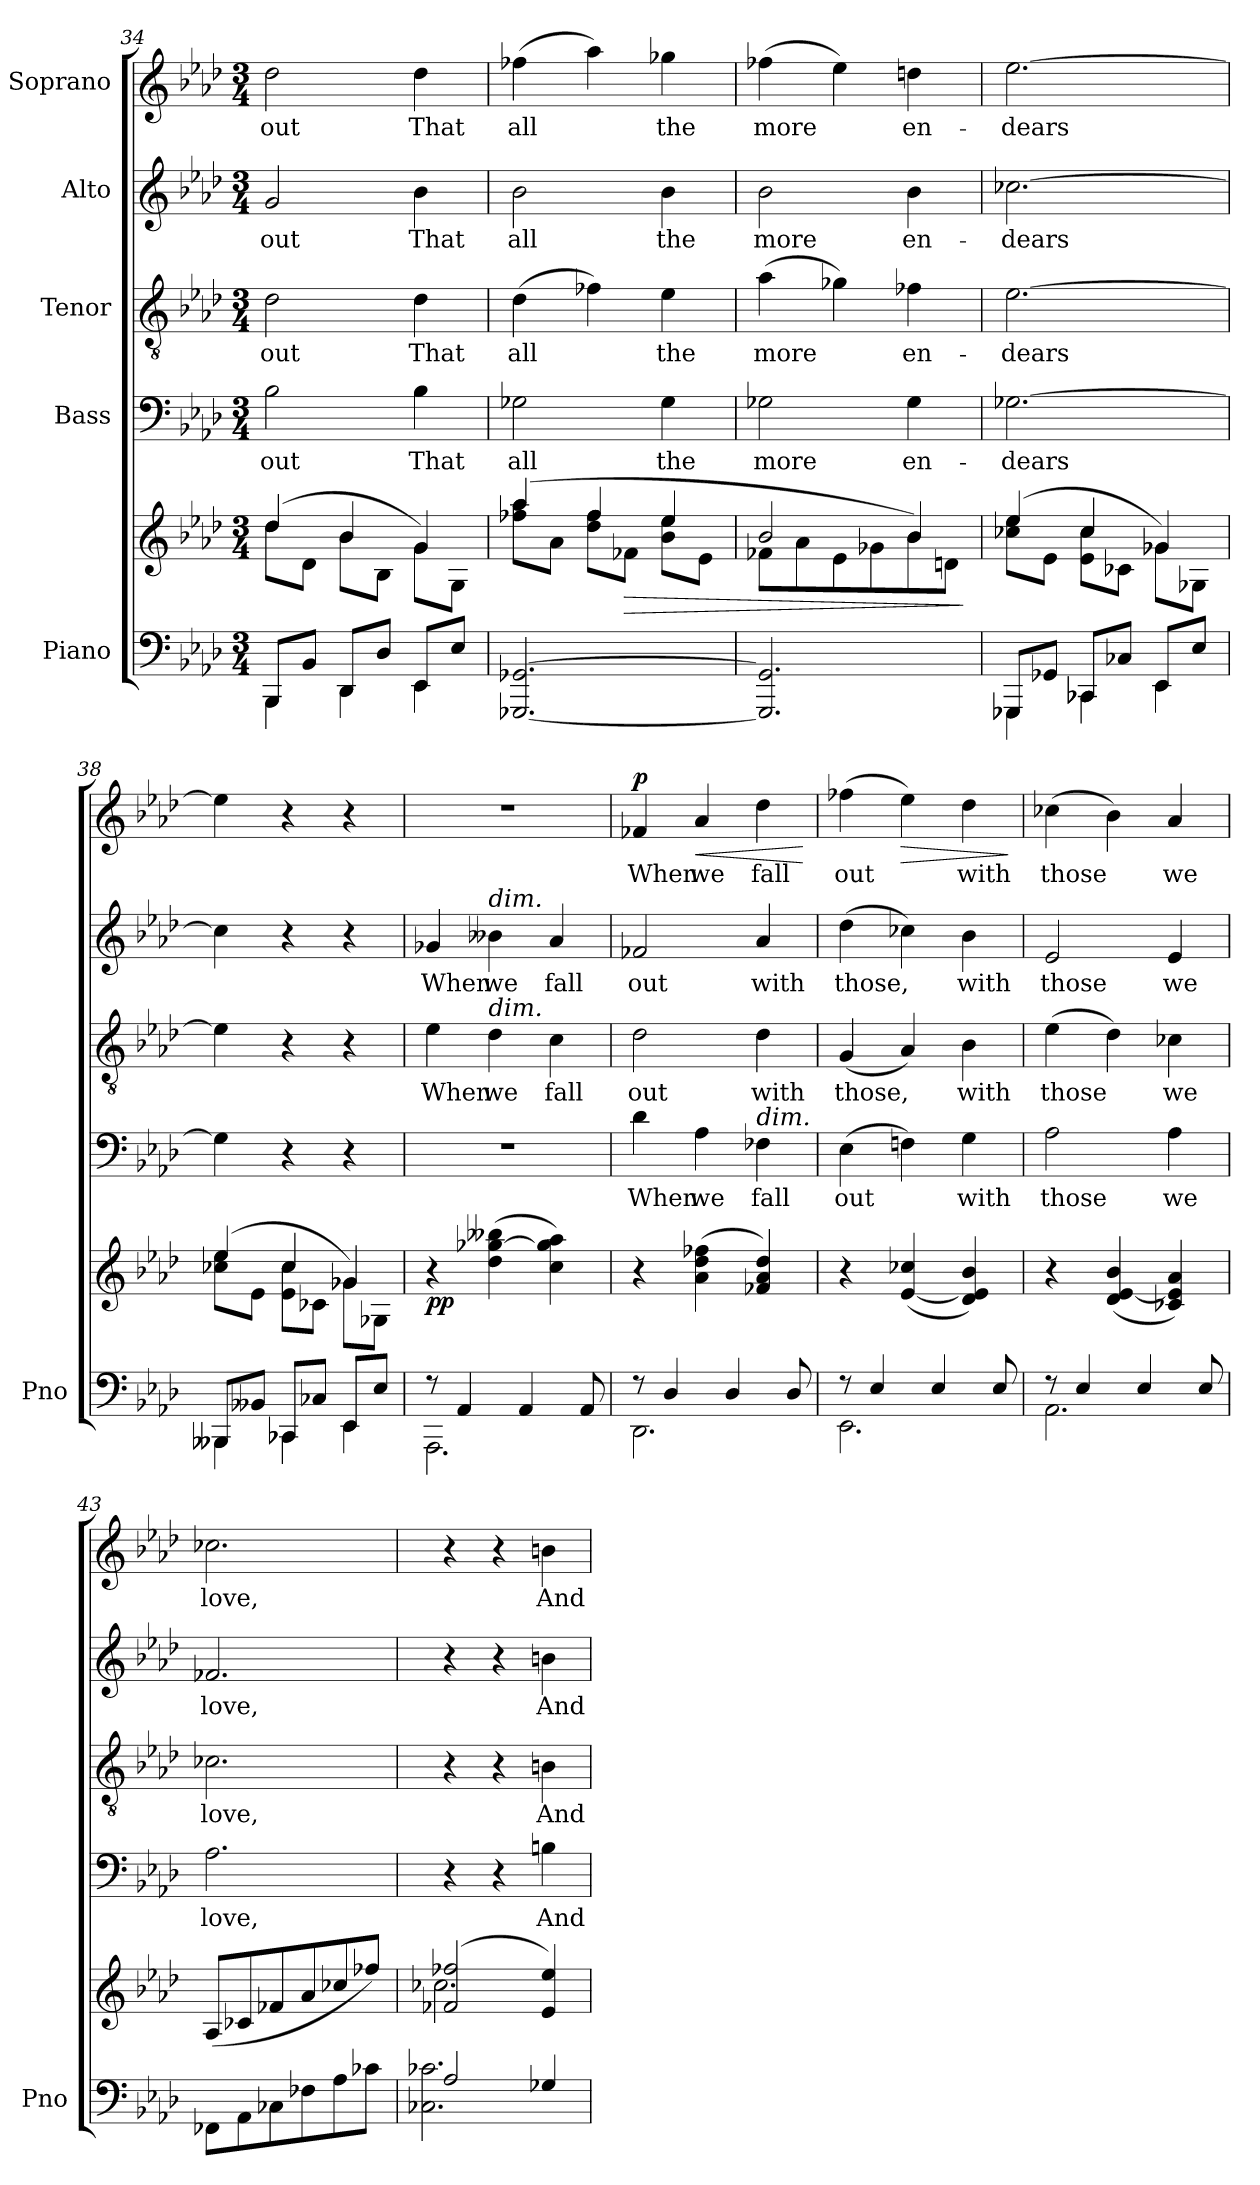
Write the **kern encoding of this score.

**kern	**kern	**dynam	**kern	**text	**kern	**text	**kern	**text	**kern	**text	**dynam
*part5	*part5	*part5	*part4	*part4	*part3	*part3	*part2	*part2	*part1	*part1	*part1
*staff6	*staff5	*staff5/6	*staff4	*staff4	*staff3	*staff3	*staff2	*staff2	*staff1	*staff1	*staff1
*I"Piano	*	*	*I"Bass	*	*I"Tenor	*	*I"Alto	*	*I"Soprano	*	*
*I'Pno	*	*	*	*	*	*	*	*	*	*	*
*clefF4	*clefG2	*	*clefF4	*	*clefGv2	*	*clefG2	*	*clefG2	*	*
*k[b-e-a-d-]	*k[b-e-a-d-]	*	*k[b-e-a-d-]	*	*k[b-e-a-d-]	*	*k[b-e-a-d-]	*	*k[b-e-a-d-]	*	*
*M3/4	*M3/4	*	*M3/4	*	*M3/4	*	*M3/4	*	*M3/4	*	*
=34	=34	=34	=34	=34	=34	=34	=34	=34	=34	=34	=34
*^	*^	*	*	*	*	*	*	*	*	*	*
8BBB-/L	4BBB-\	(4dd-/	8dd-\L	.	2B-\	out	2d-\	out	2g/	out	2dd-\	out	.
8BB-/J	.	.	8d-\J	.	.	.	.	.	.	.	.	.	.
8DD-/L	4DD-\	4b-/	8b-\L	.	.	.	.	.	.	.	.	.	.
8D-/J	.	.	8B-\J	.	.	.	.	.	.	.	.	.	.
8EE-/L	4EE-\	4g/)	8g\L	.	4B-\	That	4d-\	That	4b-\	That	4dd-\	That	.
8E-/J	.	.	8G\J	.	.	.	.	.	.	.	.	.	.
*v	*v	*	*	*	*	*	*	*	*	*	*	*	*
=35	=35	=35	=35	=35	=35	=35	=35	=35	=35	=35	=35	=35
[2.GGG-X/ [2.GG-X/	(4aa-/	8ff-X\ 8aa-\L	.	2G-X\	all	(4d-\	all	2b-\	all	(4ff-X\	all	.
.	.	8a-\J	.	.	.	.	.	.	.	.	.	.
.	4ff-/	8dd-\ 8ff-\L	.	.	.	4f-X\)	.	.	.	4aa-\)	.	.
!	!	!	!LO:HP:b	!	!	!	!	!	!	!	!	!
.	.	8f-X\J	>	.	.	.	.	.	.	.	.	.
.	4ee-/	8b-\ 8ee-\L	.	4G-\	the	4e-\	the	4b-\	the	4gg-X\	the	.
.	.	8e-\J	.	.	.	.	.	.	.	.	.	.
=36	=36	=36	=36	=36	=36	=36	=36	=36	=36	=36	=36	=36
2.GGG-/] 2.GG-/]	2b-/	8f-X\L	.	2G-X\	more	(4a-\	more	2b-\	more	(4ff-X\	more	.
.	.	8a-\	.	.	.	.	.	.	.	.	.	.
.	.	8e-\	.	.	.	4g-X\)	.	.	.	4ee-\)	.	.
.	.	8g-X\	.	.	.	.	.	.	.	.	.	.
.	4b-/)	8b-\	.	4G-\	en-	4f-X\	en-	4b-\	en-	4ddn\	en-	.
.	.	8dn\J	.	.	.	.	.	.	.	.	.	.
*	*v	*v	*	*	*	*	*	*	*	*	*	*
.	.	]	.	.	.	.	.	.	.	.	.
=37	=37	=37	=37	=37	=37	=37	=37	=37	=37	=37	=37
*^	*^	*	*	*	*	*	*	*	*	*	*
8GGG-X/L	4GGG-\	(4ee-/	8cc-X\ 8ee-\L	.	[2.G-X\	-dears	[2.e-\	-dears	[2.cc-X\	-dears	[2.ee-\	-dears	.
8GG-X/J	.	.	8e-\J	.	.	.	.	.	.	.	.	.	.
8CC-X/L	4CC-\	4cc-/	8e-\ 8cc-\L	.	.	.	.	.	.	.	.	.	.
8C-X/J	.	.	8c-X\J	.	.	.	.	.	.	.	.	.	.
8EE-/L	4EE-\	4g-X/)	8g-\L	.	.	.	.	.	.	.	.	.	.
8E-/J	.	.	8G-X\J	.	.	.	.	.	.	.	.	.	.
=38	=38	=38	=38	=38	=38	=38	=38	=38	=38	=38	=38	=38	=38
8BBB--X/L	4BBB--\	(4ee-/	8cc-X\ 8ee-\L	.	4G-\]	.	4e-\]	.	4cc-\]	.	4ee-\]	.	.
8BB--X/J	.	.	8e-\J	.	.	.	.	.	.	.	.	.	.
8CC-X/L	4CC-\	4cc-/	8e-\ 8cc-\L	.	4r	.	4r	.	4r	.	4r	.	.
8C-X/J	.	.	8c-X\J	.	.	.	.	.	.	.	.	.	.
8EE-/L	4EE-\	4g-X/)	8g-\L	.	4r	.	4r	.	4r	.	4r	.	.
8E-/J	.	.	8G-X\J	.	.	.	.	.	.	.	.	.	.
=39	=39	=39	=39	=39	=39	=39	=39	=39	=39	=39	=39	=39	=39
!	!	!	!	!LO:DY:b	!	!	!	!	!	!	!	!	!
*	*	*v	*v	*	*	*	*	*	*	*	*	*	*
8r	2.AAA-\	4r	pp	2.r	.	4e-\	When	4g-X/	When	2.r	.	.
4AA-/	.	.	.	.	.	.	.	.	.	.	.	.
!	!	!	!	!	!	!	!	!LO:TX:a:i:t=dim.	!	!	!	!
!	!	!	!	!	!	!LO:TX:a:i:t=dim.	!	!	!	!	!	!
.	.	(>4dd-\ [<4gg-X\ 4bb--X\	.	.	.	4d-\	we	4b--X\	we	.	.	.
4AA-/	.	.	.	.	.	.	.	.	.	.	.	.
.	.	4cc\ 4gg-\] 4aa-\)	.	.	.	4c\	fall	4a-/	fall	.	.	.
8AA-/	.	.	.	.	.	.	.	.	.	.	.	.
=40	=40	=40	=40	=40	=40	=40	=40	=40	=40	=40	=40	=40
!	!	!	!	!	!	!	!	!	!	!	!	!LO:DY:a
8r	2.DD-\	4r	.	4d-\	When	2d-\	out	2f-X/	out	4f-X/	When	p
4D-/	.	.	.	.	.	.	.	.	.	.	.	.
!	!	!	!	!	!	!	!	!	!	!	!	!LO:HP:b
.	.	(4a-\ 4dd-\ 4ff-X\	.	4A-\	we	.	.	.	.	4a-/	we	<
4D-/	.	.	.	.	.	.	.	.	.	.	.	.
!	!	!	!	!LO:TX:a:i:t=dim.	!	!	!	!	!	!	!	!
.	.	4f-X/ 4a-/ 4dd-/)	.	4F-X\	fall	4d-\	with	4a-/	with	4dd-\	fall	.
8D-/	.	.	.	.	.	.	.	.	.	.	.	.
*v	*v	*	*	*	*	*	*	*	*	*	*	*
.	.	.	.	.	.	.	.	.	.	.	[
=41	=41	=41	=41	=41	=41	=41	=41	=41	=41	=41	=41
*^	*	*	*	*	*	*	*	*	*	*	*
8r	2.EE-\	4r	.	(4E-\	out	(4G/	those,	(4dd-\	those,	(4ff-X\	out	.
4E-/	.	.	.	.	.	.	.	.	.	.	.	.
!	!	!	!	!	!	!	!	!	!	!	!	!LO:HP:b
.	.	(<[>4e-/ 4cc-X/	.	4Fn\)	.	4A-/)	.	4cc-X\)	.	4ee-\)	.	>
4E-/	.	.	.	.	.	.	.	.	.	.	.	.
.	.	4d-/ 4e-/] 4b-/)	.	4G\	with	4B-\	with	4b-\	with	4dd-\	with	.
8E-/	.	.	.	.	.	.	.	.	.	.	.	.
*v	*v	*	*	*	*	*	*	*	*	*	*	*
.	.	.	.	.	.	.	.	.	.	.	]
=42	=42	=42	=42	=42	=42	=42	=42	=42	=42	=42	=42
*^	*	*	*	*	*	*	*	*	*	*	*
8r	2.AA-\	4r	.	2A-\	those	(4e-\	those	2e-/	those	(4cc-X\	those	.
4E-/	.	.	.	.	.	.	.	.	.	.	.	.
.	.	(<4d-/ [4e-/ 4b-/	.	.	.	4d-\)	.	.	.	4b-\)	.	.
4E-/	.	.	.	.	.	.	.	.	.	.	.	.
.	.	4c-X/ 4e-/] 4a-/)	.	4A-\	we	4c-X\	we	4e-/	we	4a-/	we	.
8E-/	.	.	.	.	.	.	.	.	.	.	.	.
*v	*v	*	*	*	*	*	*	*	*	*	*	*
=43	=43	=43	=43	=43	=43	=43	=43	=43	=43	=43	=43
8FF-X\L	(8A-/L	.	2.A-\	love,	2.c-X\	love,	2.f-X/	love,	2.cc-X\	love,	.
8AA-\	8c-X/	.	.	.	.	.	.	.	.	.	.
8C-X\	8f-X/	.	.	.	.	.	.	.	.	.	.
8F-X\	8a-/	.	.	.	.	.	.	.	.	.	.
8A-\	8cc-X/	.	.	.	.	.	.	.	.	.	.
8c-X\J	8ff-X/J)	.	.	.	.	.	.	.	.	.	.
=44	=44	=44	=44	=44	=44	=44	=44	=44	=44	=44	=44
*^	*^	*	*	*	*	*	*	*	*	*	*
2A-/	2.C-X\ 2.c-X\	(2f-X/ 2ff-X/	2.cc-X\	.	4r	.	4r	.	4r	.	4r	.	.
.	.	.	.	.	4r	.	4r	.	4r	.	4r	.	.
4G-X/	.	4e-/ 4ee-/)	.	.	4Bn\	And	4Bn\	And	4bn\	And	4bn\	And	.
*v	*v	*	*	*	*	*	*	*	*	*	*	*	*
*	*v	*v	*	*	*	*	*	*	*	*	*	*
=	=	=	=	=	=	=	=	=	=	=	=
*-	*-	*-	*-	*-	*-	*-	*-	*-	*-	*-	*-
